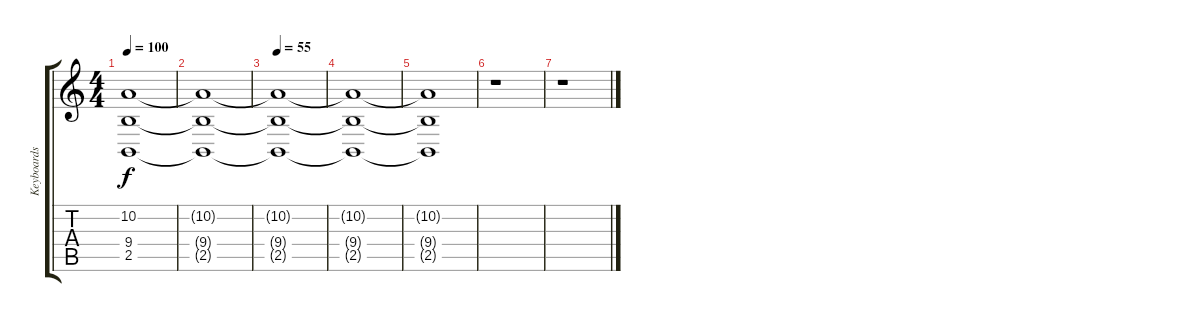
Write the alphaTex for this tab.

\track ("Keyboards (Choir Aahs)" "Keyboards ") {instrument choiraahs}
\staff {score tabs}
\tuning (E4 B3 G3 D3 A2 E2) {hide}
\ts (4 4)
\tempo 100
\clef g2
\ks c
(10.2 9.4 2.5).1{dy f} |
(10.2{t} 9.4{t} 2.5{t}).1{volume 4} |
\tempo 55
(10.2{t} 9.4{t} 2.5{t}).1 |
(10.2{t} 9.4{t} 2.5{t}).1 |
(10.2{t} 9.4{t} 2.5{t}).1 |
r.1 |
r.1
